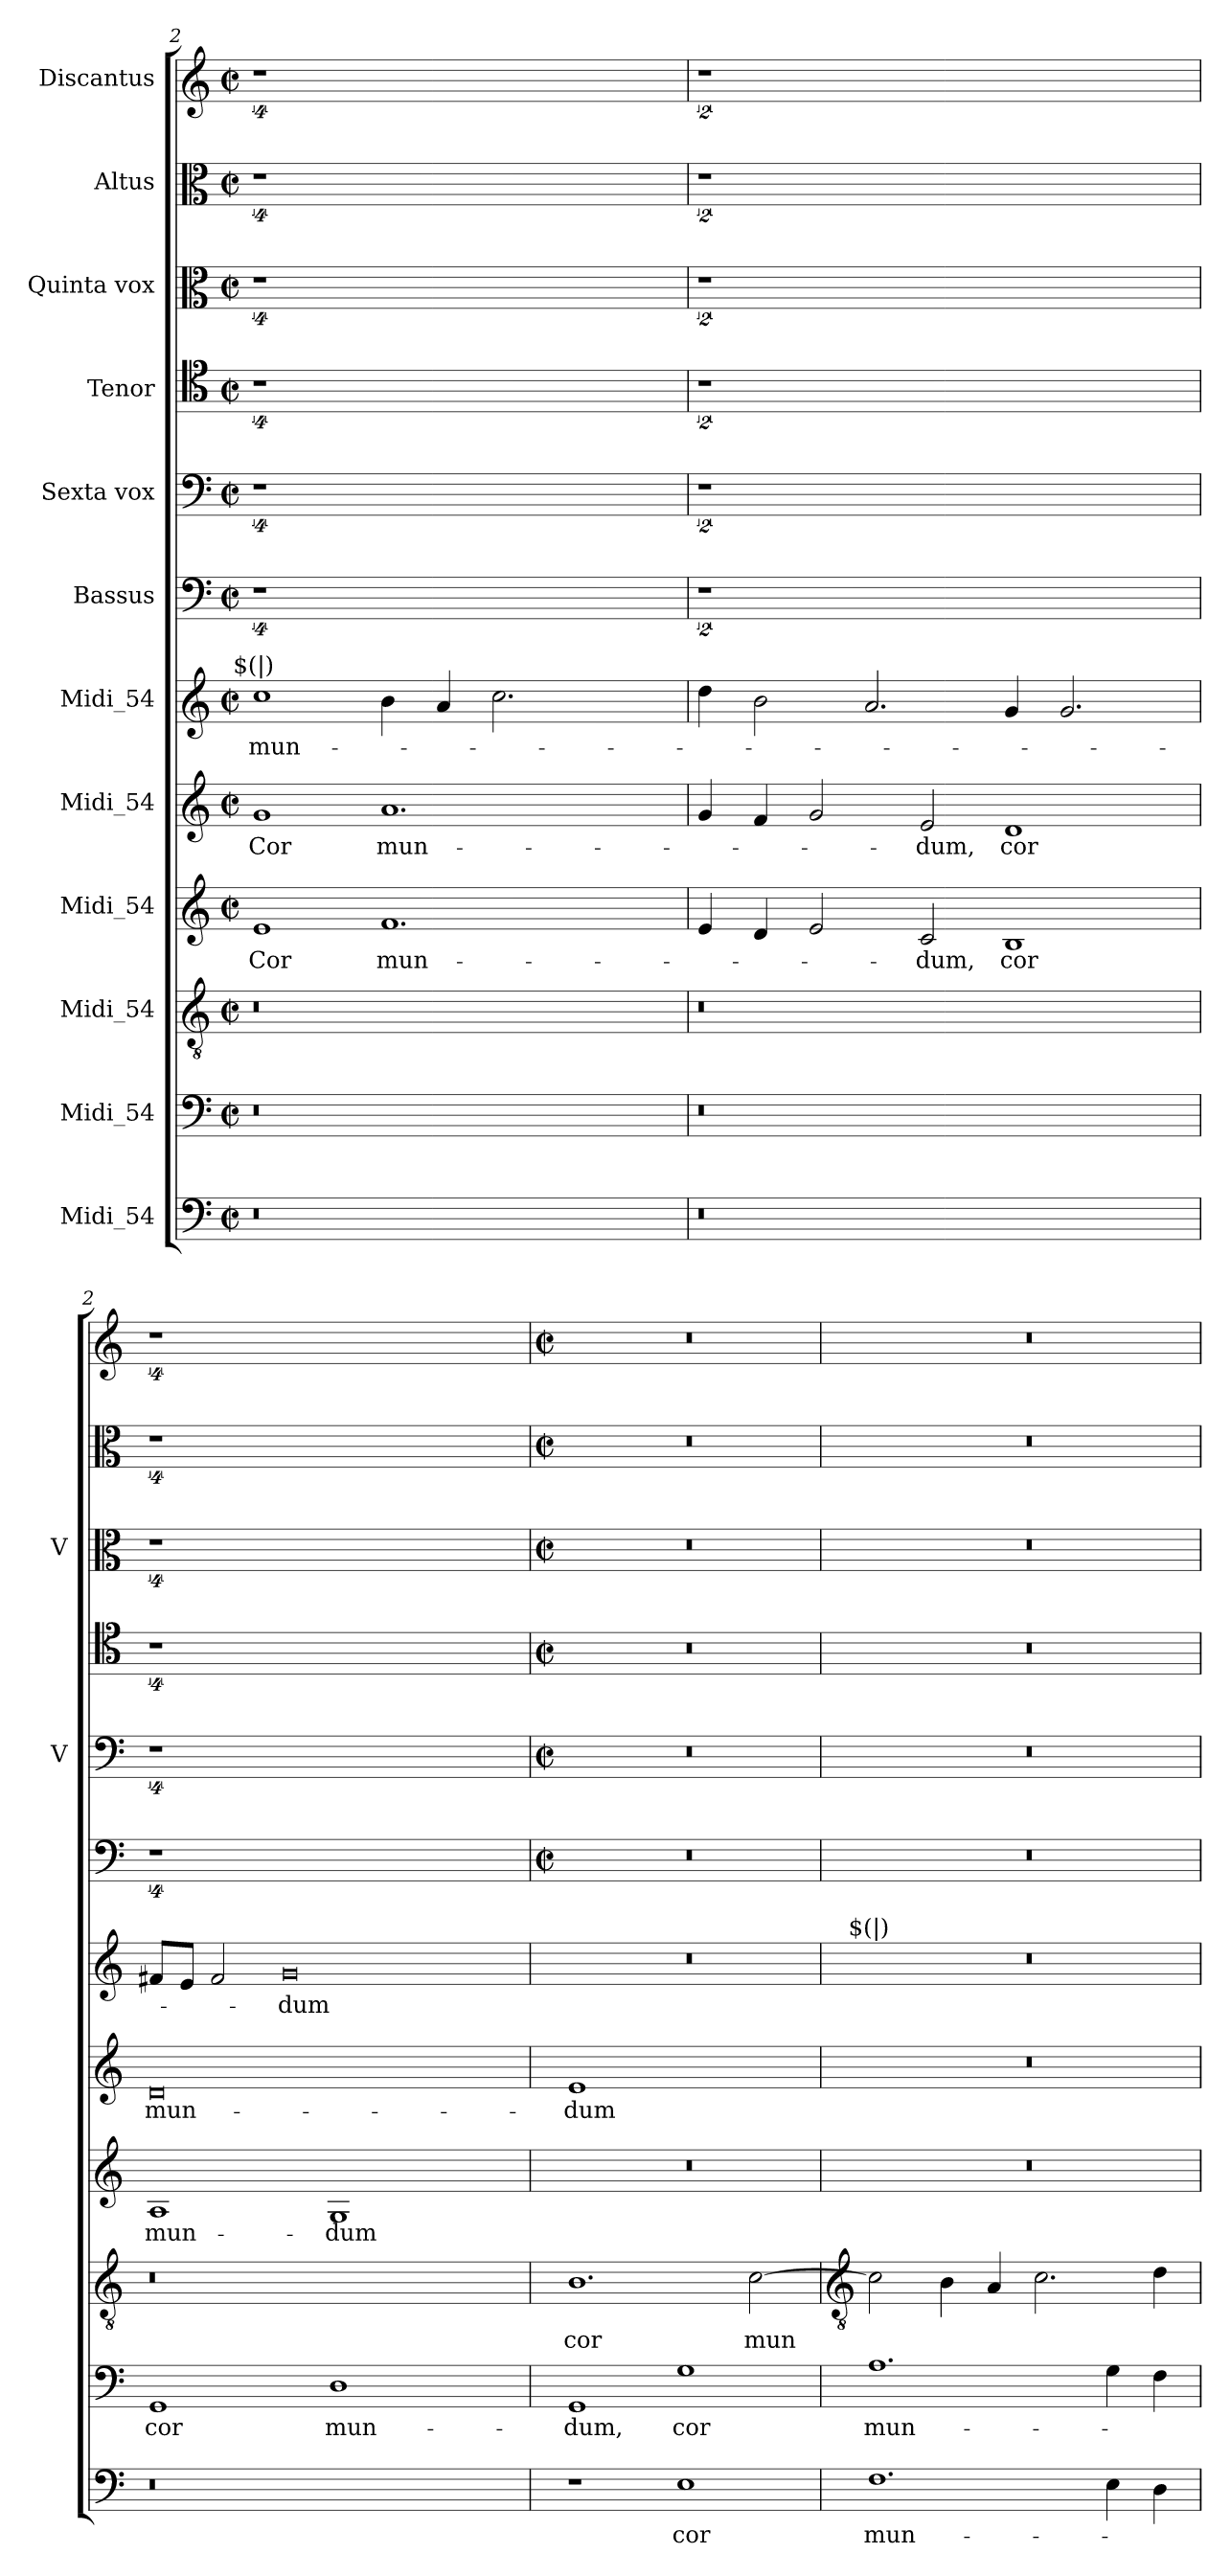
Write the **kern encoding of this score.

**kern	**text	**kern	**text	**kern	**text	**kern	**text	**kern	**text	**kern	**text	**kern	**kern	**kern	**kern	**kern	**kern
*part12	*part12	*part11	*part11	*part10	*part10	*part9	*part9	*part8	*part8	*part7	*part7	*part6	*part5	*part4	*part3	*part2	*part1
*staff12	*staff12	*staff11	*staff11	*staff10	*staff10	*staff9	*staff9	*staff8	*staff8	*staff7	*staff7	*staff6	*staff5	*staff4	*staff3	*staff2	*staff1
*I"Midi_54	*	*I"Midi_54	*	*I"Midi_54	*	*I"Midi_54	*	*I"Midi_54	*	*I"Midi_54	*	*I"Bassus	*I"Sexta vox	*I"Tenor	*I"Quinta vox	*I"Altus	*I"Discantus
*	*	*	*	*	*	*	*	*	*	*	*	*	*I'V	*	*I'V	*	*
*clefF4	*	*clefF4	*	*clefGv2	*	*clefG2	*	*clefG2	*	*clefG2	*	*clefF4	*clefF4	*clefC4	*clefC3	*clefC3	*clefG2
*k[]	*	*k[]	*	*k[]	*	*k[]	*	*k[]	*	*k[]	*	*k[]	*k[]	*k[]	*k[]	*k[]	*k[]
*C:	*	*C:	*	*C:	*	*C:	*	*C:	*	*C:	*	*C:	*C:	*C:	*C:	*C:	*C:
*M4/2	*	*M4/2	*	*M4/2	*	*M4/2	*	*M4/2	*	*M4/2	*	*M4/2	*M4/2	*M4/2	*M4/2	*M4/2	*M4/2
*met(c|)	*	*met(c|)	*	*met(c|)	*	*met(c|)	*	*met(c|)	*	*met(c|)	*	*met(c|)	*met(c|)	*met(c|)	*met(c|)	*met(c|)	*met(c|)
=2	=2	=2	=2	=2	=2	=2	=2	=2	=2	=2	=2	=2	=2	=2	=2	=2	=2
!	!	!	!	!	!	!	!	!	!	!LO:TX:a:cj:t=$(|)	!	!	!	!	!	!	!
!	!	!	!	!	!	!	!LO:LY:b	!	!LO:LY:b	!	!LO:LY:b	!	!	!	!	!	!
0r	.	0r	.	0r	.	1e	Cor	1g	Cor	1cc	mun-	4%9r	4%9r	4%9r	4%9r	4%9r	4%9r
!	!	!	!	!	!	!	!LO:LY:b	!	!LO:LY:b	!	!	!	!	!	!	!	!
.	.	.	.	.	.	1.f	mun-	1.a	mun-	4b	.	.	.	.	.	.	.
.	.	.	.	.	.	.	.	.	.	4a	.	.	.	.	.	.	.
.	.	.	.	.	.	.	.	.	.	2.cc	.	.	.	.	.	.	.
2ryy	.	2ryy	.	2ryy	.	.	.	.	.	.	.	.	.	.	.	.	.
.	.	.	.	.	.	.	.	.	.	4ryy	.	4ryy	4ryy	4ryy	4ryy	4ryy	4ryy
=2	=2	=2	=2	=2	=2	=2	=2	=2	=2	=2	=2	=2	=2	=2	=2	=2	=2
0r	.	0r	.	0r	.	4e	.	4g	.	4dd	.	2%5r	2%5r	2%5r	2%5r	2%5r	2%5r
.	.	.	.	.	.	4d	.	4f	.	2b	.	.	.	.	.	.	.
.	.	.	.	.	.	2e	.	2g	.	.	.	.	.	.	.	.	.
.	.	.	.	.	.	.	.	.	.	2.a	.	.	.	.	.	.	.
!	!	!	!	!	!	!	!LO:LY:b	!	!LO:LY:b	!	!	!	!	!	!	!	!
.	.	.	.	.	.	2c	-dum,	2e	-dum,	.	.	.	.	.	.	.	.
!	!	!	!	!	!	!	!LO:LY:b	!	!LO:LY:b	!	!	!	!	!	!	!	!
.	.	.	.	.	.	1B	cor	1d	cor	4g	.	.	.	.	.	.	.
.	.	.	.	.	.	.	.	.	.	2.g	.	.	.	.	.	.	.
2ryy	.	2ryy	.	2ryy	.	.	.	.	.	.	.	.	.	.	.	.	.
=2	=2	=2	=2	=2	=2	=2	=2	=2	=2	=2	=2	=2	=2	=2	=2	=2	=2
!	!	!	!LO:LY:b	!	!	!	!LO:LY:b	!	!LO:LY:b	!	!	!	!	!	!	!	!
0r	.	1GG	cor	0r	.	1A	mun-	0d	mun-	8f#L	.	4%11r	4%11r	4%11r	4%11r	4%11r	4%11r
.	.	.	.	.	.	.	.	.	.	8eJ	.	.	.	.	.	.	.
.	.	.	.	.	.	.	.	.	.	2f#	.	.	.	.	.	.	.
!	!	!	!	!	!	!	!	!	!	!	!LO:LY:b	!	!	!	!	!	!
.	.	.	.	.	.	.	.	.	.	0g	-dum	.	.	.	.	.	.
!	!	!	!LO:LY:b	!	!	!	!LO:LY:b	!	!	!	!	!	!	!	!	!	!
.	.	1D	mun-	.	.	1G	-dum	.	.	.	.	.	.	.	.	.	.
2.ryy	.	2.ryy	.	2.ryy	.	2.ryy	.	2.ryy	.	.	.	.	.	.	.	.	.
!!LO:LB:g=z
=3	=3	=3	=3	=3	=3	=3	=3	=3	=3	=3	=3	=3	=3	=3	=3	=3	=3
*	*	*	*	*	*	*	*	*	*	*	*	*M4/2	*M4/2	*M4/2	*M4/2	*M4/2	*M4/2
*	*	*	*	*	*	*	*	*	*	*	*	*met(c|)	*met(c|)	*met(c|)	*met(c|)	*met(c|)	*met(c|)
!	!	!	!LO:LY:b	!	!LO:LY:b	!	!	!	!LO:LY:b	!	!	!	!	!	!	!	!
1r	.	1GG	-dum,	1.B	cor	0r	.	1e	-dum	0r	.	0r	0r	0r	0r	0r	0r
!	!LO:LY:b	!	!LO:LY:b	!	!	!	!	!	!	!	!	!	!	!	!	!	!
1E	cor	1G	cor	.	.	.	.	1ryy	.	.	.	.	.	.	.	.	.
!	!	!	!	!	!LO:LY:b	!	!	!	!	!	!	!	!	!	!	!	!
.	.	.	.	[2c	mun-	.	.	.	.	.	.	.	.	.	.	.	.
!!LO:LB:g=z
=4	=4	=4	=4	=4	=4	=4	=4	=4	=4	=4	=4	=4	=4	=4	=4	=4	=4
*	*	*	*	*clefGv2	*	*	*	*	*	*	*	*	*	*	*	*	*
!	!	!	!	!	!	!	!	!	!	!LO:TX:a:cj:t=$(|)	!	!	!	!	!	!	!
!	!LO:LY:b	!	!LO:LY:b	!	!LO:LY:b	!	!	!	!	!	!	!	!	!	!	!	!
1.F	mun-	1.A	mun-	2c]	--	0r	.	0r	.	0r	.	0r	0r	0r	0r	0r	0r
.	.	.	.	4B	.	.	.	.	.	.	.	.	.	.	.	.	.
.	.	.	.	4A	.	.	.	.	.	.	.	.	.	.	.	.	.
.	.	.	.	2.c	.	.	.	.	.	.	.	.	.	.	.	.	.
4E	.	4G	.	.	.	.	.	.	.	.	.	.	.	.	.	.	.
4D	.	4F	.	4d	.	.	.	.	.	.	.	.	.	.	.	.	.
=	=	=	=	=	=	=	=	=	=	=	=	=	=	=	=	=	=
*-	*-	*-	*-	*-	*-	*-	*-	*-	*-	*-	*-	*-	*-	*-	*-	*-	*-
